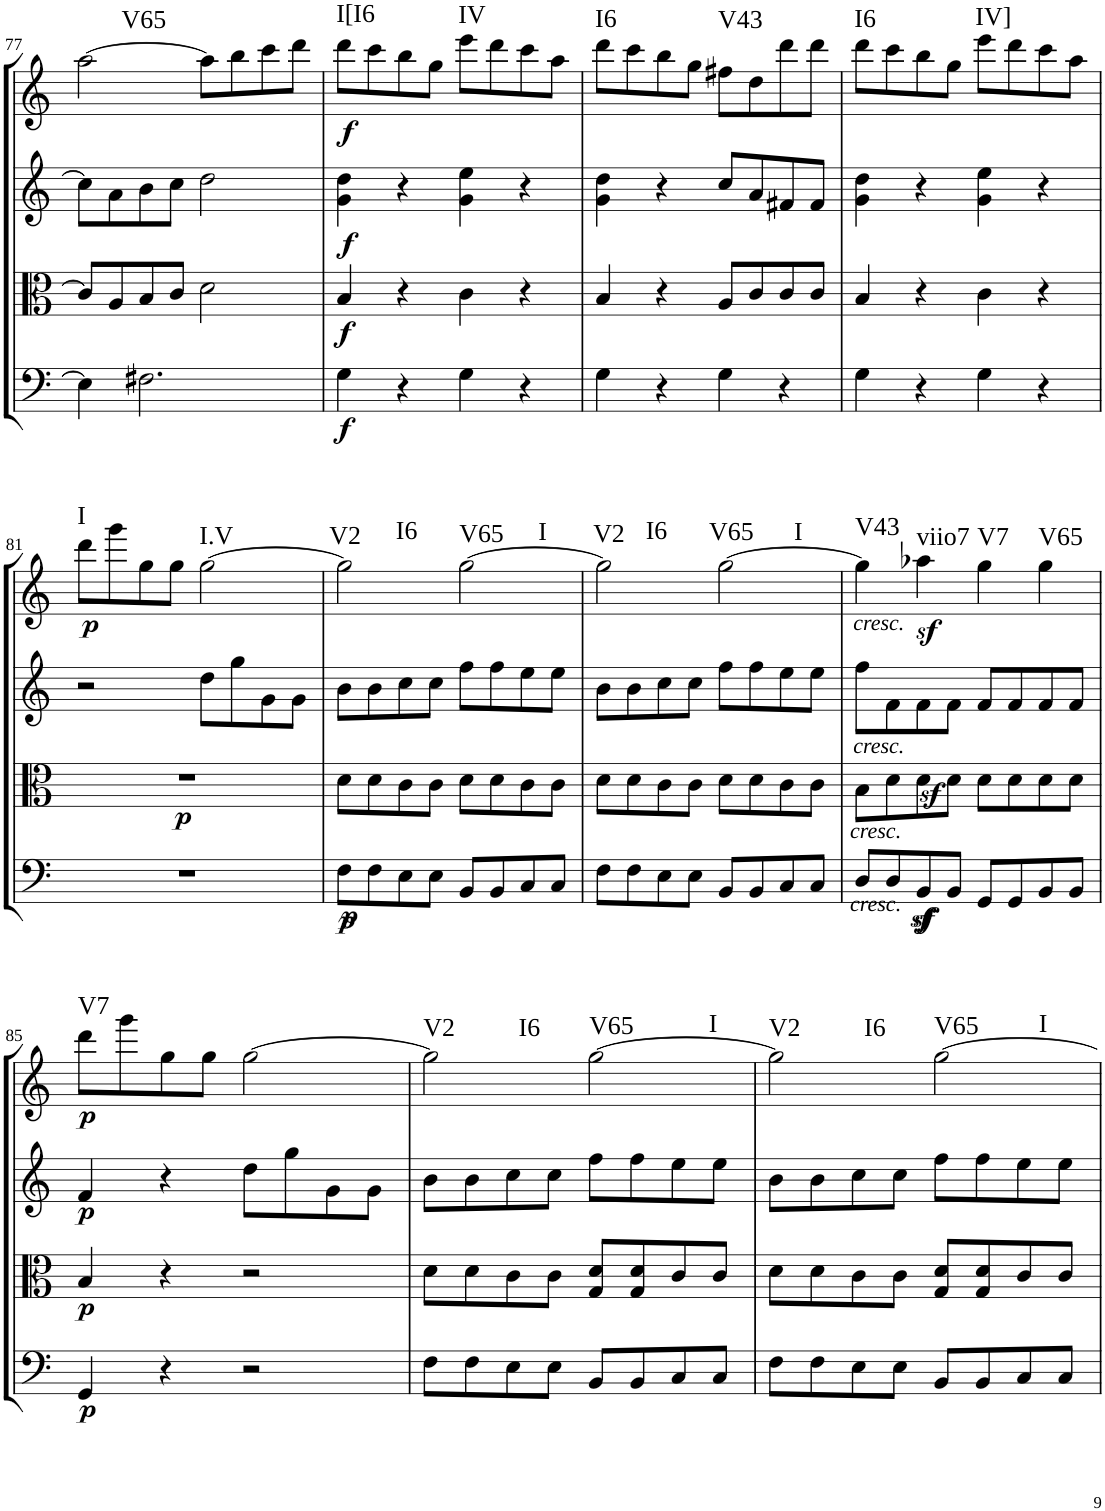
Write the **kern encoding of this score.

**kern	**dynam	**kern	**dynam	**kern	**dynam	**kern	**dynam	**harte
*part4	*part4	*part3	*part3	*part2	*part2	*part1	*part1	*part1
*staff4	*staff4	*staff3	*staff3	*staff2	*staff2	*staff1	*staff1	*
*I"Cello	*	*I"Viola	*	*I"2nd Violin	*	*I"1st Violin	*	*
!!LO:PB:g=z
*clefF4	*	*clefC3	*	*clefG2	*	*clefG2	*	*
*k[]	*	*k[]	*	*k[]	*	*k[]	*	*
*M2/2	*	*M2/2	*	*M2/2	*	*M2/2	*	*
*met(c|)	*	*met(c|)	*	*met(c|)	*	*met(c|)	*	*
=77	=77	=77	=77	=77	=77	=77	=77	=77
!	!	!	!	!	!	!	!	!LO:H:kt=V65
4E\]	.	8c/L]	.	8cc\L]	.	[2aa\	.	N
.	.	8A/	.	8a\	.	.	.	.
2.F#X\	.	8B/	.	8b\	.	.	.	.
.	.	8c/J	.	8cc\J	.	.	.	.
.	.	2d\	.	2dd\	.	8aa\L]	.	.
.	.	.	.	.	.	8bb\	.	.
.	.	.	.	.	.	8ccc\	.	.
.	.	.	.	.	.	8ddd\J	.	.
=78	=78	=78	=78	=78	=78	=78	=78	=78
!	!LO:DY:b	!	!LO:DY:b	!	!LO:DY:b	!	!LO:DY:b	!LO:H:kt=I[I6
4G\	f	4B/	f	4g\ 4dd\	f	8ddd\L	f	N
.	.	.	.	.	.	8ccc\	.	.
4r	.	4r	.	4r	.	8bb\	.	.
.	.	.	.	.	.	8gg\J	.	.
!	!	!	!	!	!	!	!	!LO:H:kt=IV
4G\	.	4c\	.	4g\ 4ee\	.	8eee\L	.	N
.	.	.	.	.	.	8ddd\	.	.
4r	.	4r	.	4r	.	8ccc\	.	.
.	.	.	.	.	.	8aa\J	.	.
=79	=79	=79	=79	=79	=79	=79	=79	=79
!	!	!	!	!	!	!	!	!LO:H:kt=I6
4G\	.	4B/	.	4g\ 4dd\	.	8ddd\L	.	N
.	.	.	.	.	.	8ccc\	.	.
4r	.	4r	.	4r	.	8bb\	.	.
.	.	.	.	.	.	8gg\J	.	.
!	!	!	!	!	!	!	!	!LO:H:kt=V43
4G\	.	8A/L	.	8cc/L	.	8ff#X\L	.	N
.	.	8c/	.	8a/	.	8dd\	.	.
4r	.	8c/	.	8f#X/	.	8ddd\	.	.
.	.	8c/J	.	8f#/J	.	8ddd\J	.	.
=80	=80	=80	=80	=80	=80	=80	=80	=80
!	!	!	!	!	!	!	!	!LO:H:kt=I6
4G\	.	4B/	.	4g\ 4dd\	.	8ddd\L	.	N
.	.	.	.	.	.	8ccc\	.	.
4r	.	4r	.	4r	.	8bb\	.	.
.	.	.	.	.	.	8gg\J	.	.
!	!	!	!	!	!	!	!	!LO:H:kt=IV]
4G\	.	4c\	.	4g\ 4ee\	.	8eee\L	.	N
.	.	.	.	.	.	8ddd\	.	.
4r	.	4r	.	4r	.	8ccc\	.	.
.	.	.	.	.	.	8aa\J	.	.
!!LO:LB:g=z
=81	=81	=81	=81	=81	=81	=81	=81	=81
!	!	!	!LO:DY:b	!	!	!	!LO:DY:b	!LO:H:kt=I
1r	.	1r	p	2r	.	8ddd\L	p	N
.	.	.	.	.	.	8ggg\	.	.
.	.	.	.	.	.	8gg\	.	.
.	.	.	.	.	.	8gg\J	.	.
!	!	!	!	!	!	!	!	!LO:H:kt=I.V
.	.	.	.	8dd\L	.	[2gg\	.	N
.	.	.	.	8gg\	.	.	.	.
.	.	.	.	8g\	.	.	.	.
.	.	.	.	8g\J	.	.	.	.
=82	=82	=82	=82	=82	=82	=82	=82	=82
!	!LO:DY:b	!	!	!	!	!	!	!
!	!LO:DY:n=1:b	!	!	!	!	!	!	!LO:H:n=1:kt=V2
!	!	!	!	!	!	!	!	!LO:H:n=2:kt=I6
8F\L	p p	8d\L	.	8b\L	.	2gg\]	.	N N
8F\	.	8d\	.	8b\	.	.	.	.
8E\	.	8c\	.	8cc\	.	.	.	.
8E\J	.	8c\J	.	8cc\J	.	.	.	.
!	!	!	!	!	!	!	!	!LO:H:kt=V65
8BB/L	.	8d\L	.	8ff\L	.	[2gg\	.	N
8BB/	.	8d\	.	8ff\	.	.	.	.
8C/	.	8c\	.	8ee\	.	.	.	.
8C/J	.	8c\J	.	8ee\J	.	.	.	.
=83	=83	=83	=83	=83	=83	=83	=83	=83
!	!	!	!	!	!	!	!	!LO:H:n=1:kt=I
!	!	!	!	!	!	!	!	!LO:H:n=2:kt=V2
!	!	!	!	!	!	!	!	!LO:H:n=3:kt=I6
8F\L	.	8d\L	.	8b\L	.	2gg\]	.	N N N
8F\	.	8d\	.	8b\	.	.	.	.
8E\	.	8c\	.	8cc\	.	.	.	.
8E\J	.	8c\J	.	8cc\J	.	.	.	.
!	!	!	!	!	!	!	!	!LO:H:kt=V65
8BB/L	.	8d\L	.	8ff\L	.	[2gg\	.	N
8BB/	.	8d\	.	8ff\	.	.	.	.
8C/	.	8c\	.	8ee\	.	.	.	.
8C/J	.	8c\J	.	8ee\J	.	.	.	.
=84	=84	=84	=84	=84	=84	=84	=84	=84
!	!	!	!	!	!	!LO:TX:b:i:t=cresc.	!	!
!	!	!	!	!LO:TX:b:i:t=cresc.	!	!	!	!
!	!	!LO:TX:b:i:t=cresc.	!	!	!	!	!	!
!LO:TX:a:i:t=cresc.	!	!	!	!	!	!	!	!LO:H:n=1:kt=I
!	!	!	!	!	!	!	!	!LO:H:n=2:kt=V43
8D/L	.	8B\L	.	8ff\L	.	4gg\]	.	N N
8D/	.	8d\	.	8f\	.	.	.	.
!	!	!	!	!	!	!	!LO:DY:b	!LO:H:kt=viio7
8BBz</	.	8dz<\	.	8f\	.	4aa-X\	sf	N
8BB/J	.	8d\J	.	8f\J	.	.	.	.
!	!	!	!	!	!	!	!	!LO:H:kt=V7
8GG/L	.	8d\L	.	8f/L	.	4gg\	.	N
8GG/	.	8d\	.	8f/	.	.	.	.
!	!	!	!	!	!	!	!	!LO:H:kt=V65
8BB/	.	8d\	.	8f/	.	4gg\	.	N
8BB/J	.	8d\J	.	8f/J	.	.	.	.
!!LO:LB:g=z
=85	=85	=85	=85	=85	=85	=85	=85	=85
!	!LO:DY:b	!	!LO:DY:b	!	!LO:DY:b	!	!LO:DY:b	!LO:H:kt=V7
4GG/	p	4B/	p	4f/	p	8ddd\L	p	N
.	.	.	.	.	.	8ggg\	.	.
4r	.	4r	.	4r	.	8gg\	.	.
.	.	.	.	.	.	8gg\J	.	.
2r	.	2r	.	8dd\L	.	[2gg\	.	.
.	.	.	.	8gg\	.	.	.	.
.	.	.	.	8g\	.	.	.	.
.	.	.	.	8g\J	.	.	.	.
=86	=86	=86	=86	=86	=86	=86	=86	=86
!	!	!	!	!	!	!	!	!LO:H:n=1:kt=V2
!	!	!	!	!	!	!	!	!LO:H:n=2:kt=I6
8F\L	.	8d\L	.	8b\L	.	2gg\]	.	N N
8F\	.	8d\	.	8b\	.	.	.	.
8E\	.	8c\	.	8cc\	.	.	.	.
8E\J	.	8c\J	.	8cc\J	.	.	.	.
!	!	!	!	!	!	!	!	!LO:H:n=1:kt=V65
!	!	!	!	!	!	!	!	!LO:H:n=2:kt=I
8BB/L	.	8G/ 8d/L	.	8ff\L	.	[2gg\	.	N N
8BB/	.	8G/ 8d/	.	8ff\	.	.	.	.
8C/	.	8c/	.	8ee\	.	.	.	.
8C/J	.	8c/J	.	8ee\J	.	.	.	.
=87	=87	=87	=87	=87	=87	=87	=87	=87
!	!	!	!	!	!	!	!	!LO:H:n=1:kt=V2
!	!	!	!	!	!	!	!	!LO:H:n=2:kt=I6
8F\L	.	8d\L	.	8b\L	.	2gg\]	.	N N
8F\	.	8d\	.	8b\	.	.	.	.
8E\	.	8c\	.	8cc\	.	.	.	.
8E\J	.	8c\J	.	8cc\J	.	.	.	.
!	!	!	!	!	!	!	!	!LO:H:n=1:kt=V65
!	!	!	!	!	!	!	!	!LO:H:n=2:kt=I
8BB/L	.	8G/ 8d/L	.	8ff\L	.	[2gg\	.	N N
8BB/	.	8G/ 8d/	.	8ff\	.	.	.	.
8C/	.	8c/	.	8ee\	.	.	.	.
8C/J	.	8c/J	.	8ee\J	.	.	.	.
=	=	=	=	=	=	=	=	=
*-	*-	*-	*-	*-	*-	*-	*-	*-
